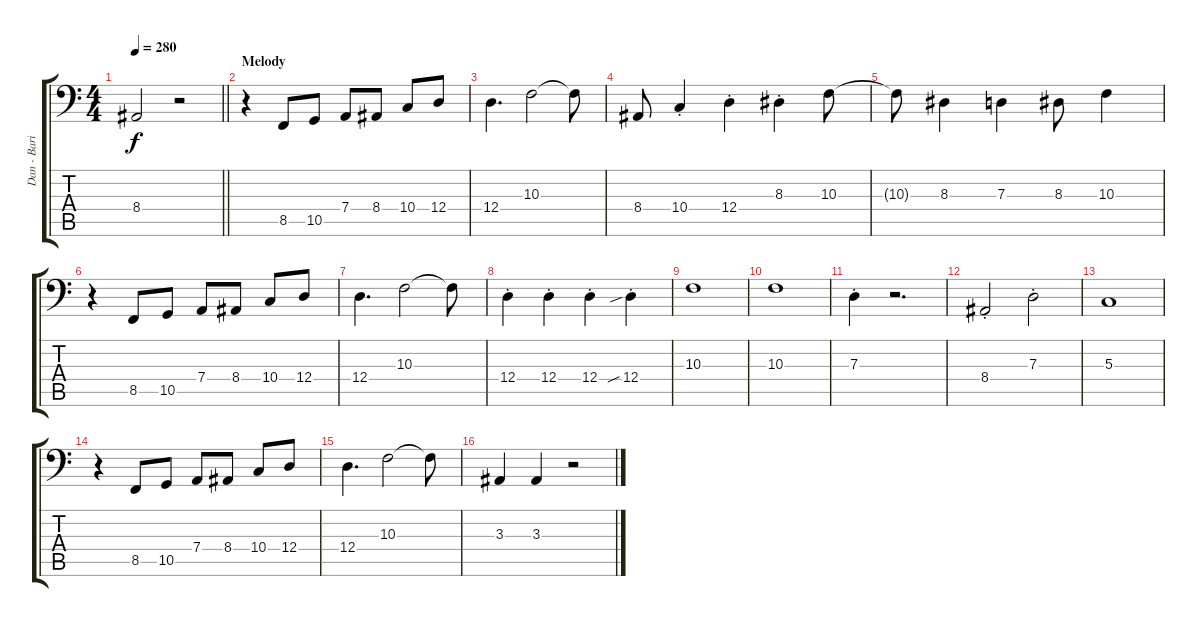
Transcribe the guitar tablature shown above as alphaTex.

\track ("Dan - Bari Sax" "Dan - Bari") {instrument baritonesax}
\staff {score tabs}
\tuning (E3 B2 G2 D2 A1 E1) {hide}
\ts (4 4)
\tempo 280
\clef f4
\barLineRight lightlight
\ks c
8.4.2{dy f} r.2 |
\section ("" "Melody")
r.4 8.5.8 10.5.8 7.4.8 8.4.8 10.4.8 12.4.8 |
12.4.4{d} 10.3.2 10.3{t}.8 |
8.4.8 10.4{st}.4 12.4{st}.4 8.3{st}.4 10.3.8 |
10.3{t}.8 8.3.4 7.3.4 8.3.8 10.3.4 |
r.4 8.5.8 10.5.8 7.4.8 8.4.8 10.4.8 12.4.8 |
12.4.4{d} 10.3.2 10.3{t}.8 |
12.4{st}.4 12.4{st}.4 12.4{st}.4 12.4{sib st}.4 |
10.3.1 |
10.3.1 |
7.3{st}.4 r.2{d} |
8.4{st}.2 7.3{st}.2 |
5.3.1 |
r.4 8.5.8 10.5.8 7.4.8 8.4.8 10.4.8 12.4.8 |
12.4.4{d} 10.3.2 10.3{t}.8 |
3.3.4 3.3.4 r.2
